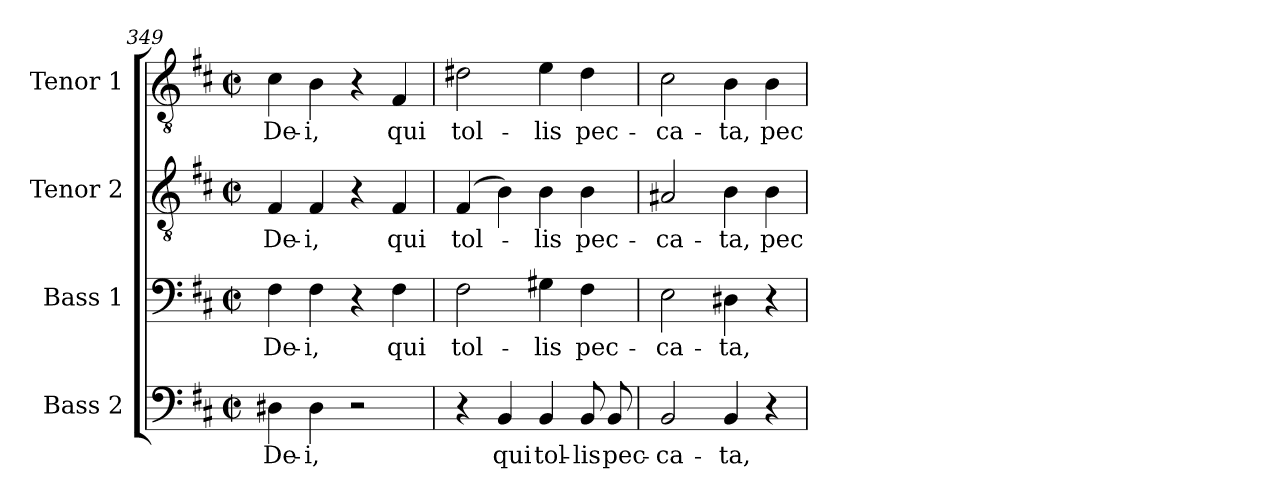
**kern	**text	**kern	**text	**kern	**text	**kern	**text
*part4	*part4	*part3	*part3	*part2	*part2	*part1	*part1
*staff4	*staff4	*staff3	*staff3	*staff2	*staff2	*staff1	*staff1
*I"Bass 2	*	*I"Bass 1	*	*I"Tenor 2	*	*I"Tenor 1	*
*I'B. 2	*	*I'B. 1	*	*I'T. 2	*	*I'T. 1	*
!!LO:PB:g=z
*clefF4	*	*clefF4	*	*clefGv2	*	*clefGv2	*
*k[f#c#]	*	*k[f#c#]	*	*k[f#c#]	*	*k[f#c#]	*
*D:	*	*D:	*	*D:	*	*D:	*
*M2/2	*	*M2/2	*	*M2/2	*	*M2/2	*
*met(c|)	*	*met(c|)	*	*met(c|)	*	*met(c|)	*
=349	=349	=349	=349	=349	=349	=349	=349
!	!LO:LY:b	!	!LO:LY:b	!	!LO:LY:b	!	!LO:LY:b
4D#X\	De-	4F#\	De-	4F#/	De-	4c#\	De-
!	!LO:LY:b	!	!LO:LY:b	!	!LO:LY:b	!	!LO:LY:b
4D#\	-i,	4F#\	-i,	4F#/	-i,	4B\	-i,
2r	.	4r	.	4r	.	4r	.
!	!	!	!LO:LY:b	!	!LO:LY:b	!	!LO:LY:b
.	.	4F#\	qui	4F#/	qui	4F#/	qui
=350	=350	=350	=350	=350	=350	=350	=350
!	!	!	!LO:LY:b	!	!LO:LY:b	!	!LO:LY:b
4r	.	2F#\	tol-	(4F#/	tol-	2d#X\	tol-
!	!LO:LY:b	!	!	!	!	!	!
4BB/	qui	.	.	4B\)	.	.	.
!	!LO:LY:b	!	!LO:LY:b	!	!LO:LY:b	!	!LO:LY:b
4BB/	tol-	4G#X\	-lis	4B\	-lis	4e\	-lis
!	!LO:LY:b	!	!LO:LY:b	!	!LO:LY:b	!	!LO:LY:b
8BB/	-lis	4F#\	pec-	4B\	pec-	4d#\	pec-
!	!LO:LY:b	!	!	!	!	!	!
8BB/	pec-	.	.	.	.	.	.
=351	=351	=351	=351	=351	=351	=351	=351
!	!LO:LY:b	!	!LO:LY:b	!	!LO:LY:b	!	!LO:LY:b
2BB/	-ca-	2E\	-ca-	2A#X/	-ca-	2c#\	-ca-
!	!LO:LY:b	!	!LO:LY:b	!	!LO:LY:b	!	!LO:LY:b
4BB/	-ta,	4D#X\	-ta,	4B\	-ta,	4B\	-ta,
!	!	!	!	!	!LO:LY:b	!	!LO:LY:b
4r	.	4r	.	4B\	pec-	4B\	pec-
=	=	=	=	=	=	=	=
*-	*-	*-	*-	*-	*-	*-	*-
